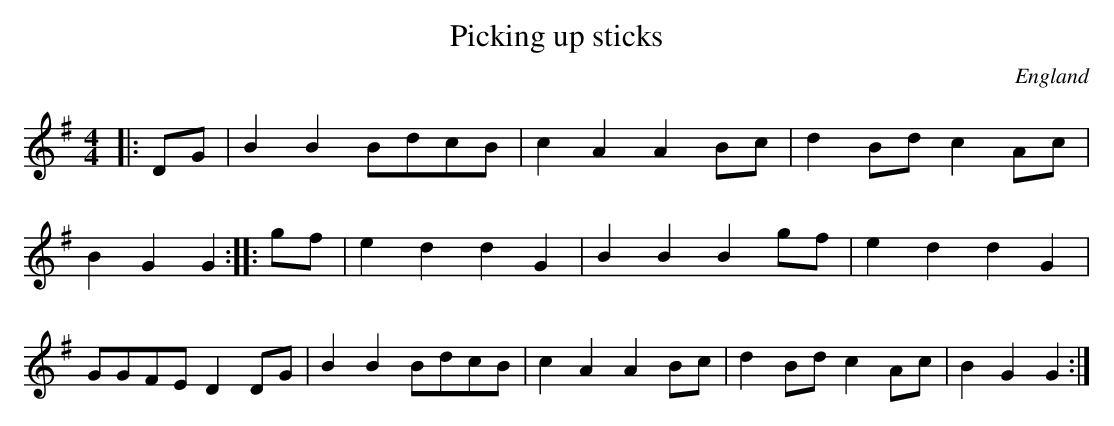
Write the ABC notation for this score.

X:1
T:Picking up sticks
M:4/4
O:England
K:G
|: DG | \
B2 B2 BdcB | c2 A2 A2 Bc | d2 Bd c2 Ac | B2 G2 G2 :: \
gf | \
e2 d2 d2 G2 | B2 B2 B2 gf | e2 d2 d2 G2 | GGFE D2 DG | \
B2 B2 BdcB | c2 A2 A2 Bc | d2 Bd c2 Ac | B2 G2 G2 :|
